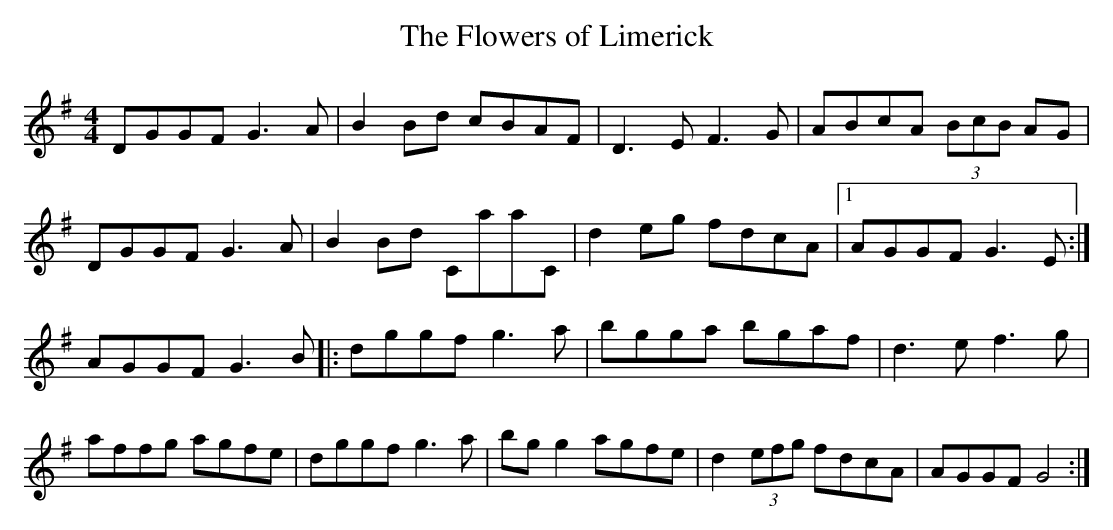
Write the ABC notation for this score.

X:1
T:The Flowers of Limerick
M:4/4
L:1/8
K:G
DGGF G3 A|B2 Bd cBAF|D3 E F3 G|ABcA (3BcB AG|
DGGF G3 A|B2 Bd CaaC|d2 eg fdcA|1AGGF G3 E:|
2 AGGF G3 B|:dggf g3 a|bgga bgaf|d3 e f3 g|
affg agfe|dggf g3 a|bg g2 agfe|d2 (3efg fdcA|AGGF G4:|
